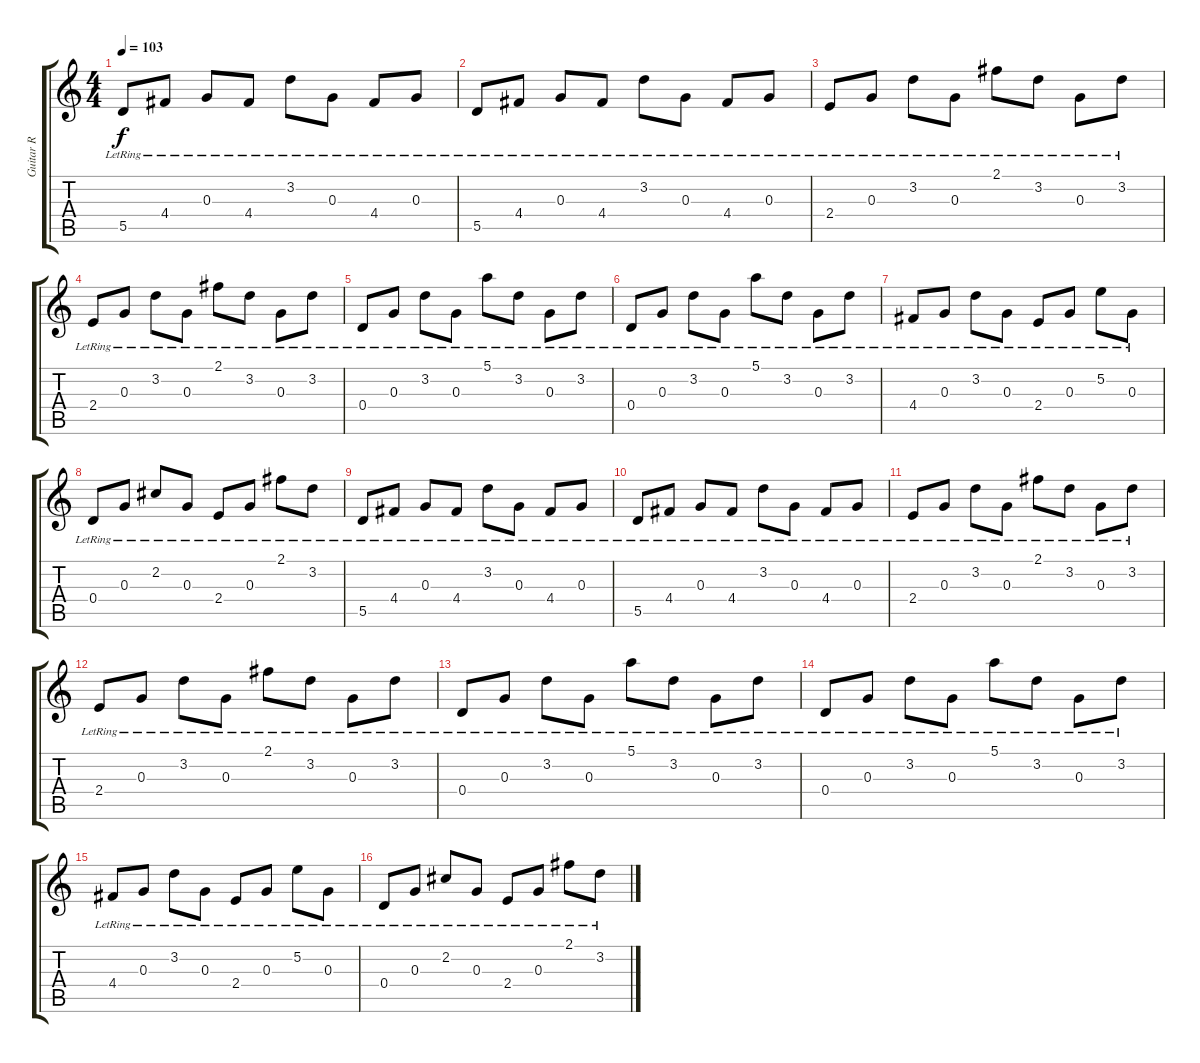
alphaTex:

\track ("Guitar R" "Guitar R") {instrument electricguitarclean}
\staff {score tabs}
\tuning (E4 B3 G3 D3 A2 E2) {hide}
\ts (4 4)
\tempo 103
\clef g2
\ks c
5.5{lr}.8{dy f} 4.4{lr}.8 0.3{lr}.8 4.4{lr}.8 3.2{lr}.8 0.3{lr}.8 4.4{lr}.8 0.3{lr}.8 |
5.5{lr}.8 4.4{lr}.8 0.3{lr}.8 4.4{lr}.8 3.2{lr}.8 0.3{lr}.8 4.4{lr}.8 0.3{lr}.8 |
2.4{lr}.8 0.3{lr}.8 3.2{lr}.8 0.3{lr}.8 2.1{lr}.8 3.2{lr}.8 0.3{lr}.8 3.2{lr}.8 |
2.4{lr}.8 0.3{lr}.8 3.2{lr}.8 0.3{lr}.8 2.1{lr}.8 3.2{lr}.8 0.3{lr}.8 3.2{lr}.8 |
0.4{lr}.8 0.3{lr}.8 3.2{lr}.8 0.3{lr}.8 5.1{lr}.8 3.2{lr}.8 0.3{lr}.8 3.2{lr}.8 |
0.4{lr}.8 0.3{lr}.8 3.2{lr}.8 0.3{lr}.8 5.1{lr}.8 3.2{lr}.8 0.3{lr}.8 3.2{lr}.8 |
4.4{lr}.8 0.3{lr}.8 3.2{lr}.8 0.3{lr}.8 2.4{lr}.8 0.3{lr}.8 5.2{lr}.8 0.3{lr}.8 |
0.4{lr}.8 0.3{lr}.8 2.2{lr}.8 0.3{lr}.8 2.4{lr}.8 0.3{lr}.8 2.1{lr}.8 3.2{lr}.8 |
5.5{lr}.8 4.4{lr}.8 0.3{lr}.8 4.4{lr}.8 3.2{lr}.8 0.3{lr}.8 4.4{lr}.8 0.3{lr}.8 |
5.5{lr}.8 4.4{lr}.8 0.3{lr}.8 4.4{lr}.8 3.2{lr}.8 0.3{lr}.8 4.4{lr}.8 0.3{lr}.8 |
2.4{lr}.8 0.3{lr}.8 3.2{lr}.8 0.3{lr}.8 2.1{lr}.8 3.2{lr}.8 0.3{lr}.8 3.2{lr}.8 |
2.4{lr}.8 0.3{lr}.8 3.2{lr}.8 0.3{lr}.8 2.1{lr}.8 3.2{lr}.8 0.3{lr}.8 3.2{lr}.8 |
0.4{lr}.8 0.3{lr}.8 3.2{lr}.8 0.3{lr}.8 5.1{lr}.8 3.2{lr}.8 0.3{lr}.8 3.2{lr}.8 |
0.4{lr}.8 0.3{lr}.8 3.2{lr}.8 0.3{lr}.8 5.1{lr}.8 3.2{lr}.8 0.3{lr}.8 3.2{lr}.8 |
4.4{lr}.8 0.3{lr}.8 3.2{lr}.8 0.3{lr}.8 2.4{lr}.8 0.3{lr}.8 5.2{lr}.8 0.3{lr}.8 |
0.4{lr}.8 0.3{lr}.8 2.2{lr}.8 0.3{lr}.8 2.4{lr}.8 0.3{lr}.8 2.1{lr}.8 3.2{lr}.8
